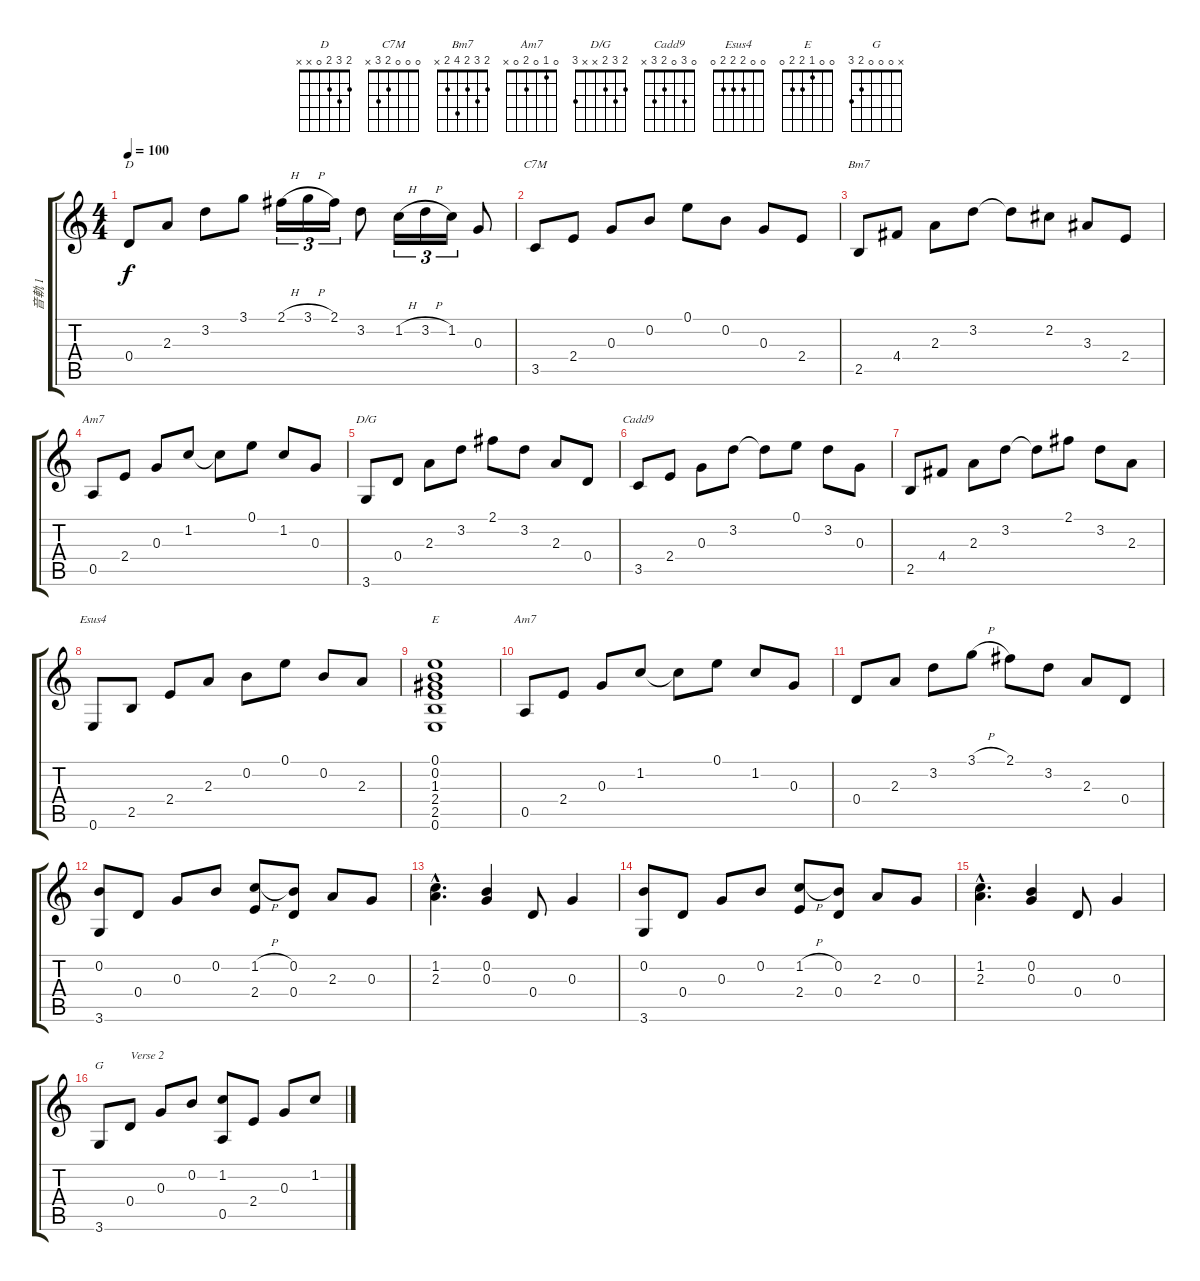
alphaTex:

\track ("音軌 1" "音軌 1") {instrument acousticguitarsteel}
\staff {score tabs}
\tuning (E4 B3 G3 D3 A2 E2) {hide}
\chord ("D" 2 3 2 0 x x)
\chord ("C7M" 0 0 0 2 3 x)
\chord ("Bm7" 2 3 2 4 2 x)
\chord ("Am7" 0 1 0 3 0 x)
\chord ("D/G" 2 3 2 x x 3)
\chord ("Cadd9" 0 3 0 2 3 x)
\chord ("Esus4" 0 0 2 2 2 0)
\chord ("E" 0 0 1 2 2 0)
\chord ("Am7" 0 1 0 2 0 x)
\chord ("G" x 0 0 0 2 3)
\ts (4 4)
\tempo 100
\clef g2
\ks c
0.4.8{ch "D" dy f} 2.3.8 3.2.8 3.1.8 2.1{h}.16{tu (3 2)} 3.1{h}.16{tu (3 2)} 2.1.16{tu (3 2)} 3.2.8 1.2{h}.16{tu (3 2)} 3.2{h}.16{tu (3 2)} 1.2.16{tu (3 2)} 0.3.8 |
3.5.8{ch "C7M"} 2.4.8 0.3.8 0.2.8 0.1.8 0.2.8 0.3.8 2.4.8 |
2.5.8{ch "Bm7"} 4.4.8 2.3.8 3.2.8 3.2{t}.8 2.2.8 3.3.8 2.4.8 |
0.5.8{ch "Am7"} 2.4.8 0.3.8 1.2.8 1.2{t}.8 0.1.8 1.2.8 0.3.8 |
3.6.8{ch "D/G"} 0.4.8 2.3.8 3.2.8 2.1.8 3.2.8 2.3.8 0.4.8 |
3.5.8{ch "Cadd9"} 2.4.8 0.3.8 3.2.8 3.2{t}.8 0.1.8 3.2.8 0.3.8 |
2.5.8 4.4.8 2.3.8 3.2.8 3.2{t}.8 2.1.8 3.2.8 2.3.8 |
0.6.8{ch "Esus4"} 2.5.8 2.4.8 2.3.8 0.2.8 0.1.8 0.2.8 2.3.8 |
(0.1 0.2 1.3 2.4 2.5 0.6).1{ch "E"} |
0.5.8{ch "Am7"} 2.4.8 0.3.8 1.2.8 1.2{t}.8 0.1.8 1.2.8 0.3.8 |
0.4.8 2.3.8 3.2.8 3.1{h}.8 2.1.8 3.2.8 2.3.8 0.4.8 |
(0.2 3.6).8 0.4.8 0.3.8 0.2.8 (1.2{h} 2.4).8 (0.2 0.4).8 2.3.8 0.3.8 |
(1.2{hac} 2.3{hac}).4{d} (0.2 0.3).4 0.4.8 0.3.4 |
(0.2 3.6).8 0.4.8 0.3.8 0.2.8 (1.2{h} 2.4).8 (0.2 0.4).8 2.3.8 0.3.8 |
(1.2{hac} 2.3{hac}).4{d} (0.2 0.3).4 0.4.8 0.3.4 |
3.6.8{ch "G"} 0.4.8{txt "Verse 2"} 0.3.8 0.2.8 (1.2 0.5).8 2.4.8 0.3.8 1.2.8
